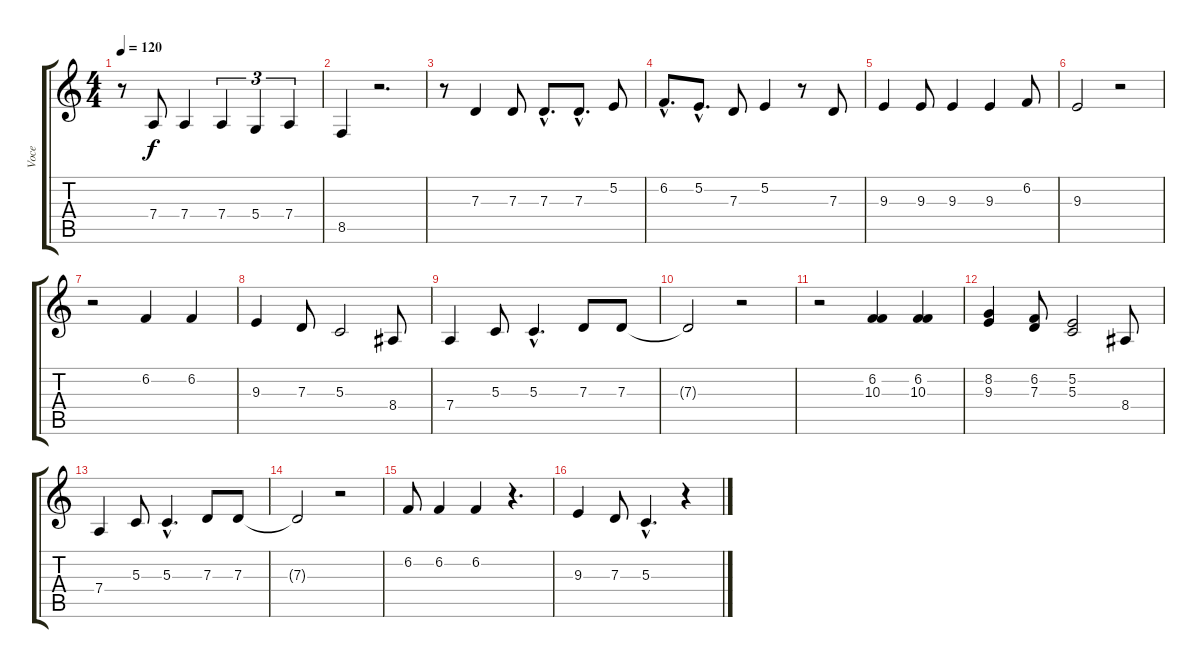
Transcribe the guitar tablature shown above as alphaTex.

\track ("Voce" "Voce") {instrument altosax}
\staff {score tabs}
\tuning (E4 B3 G3 D3 A2 E2) {hide}
\ts (4 4)
\tempo 120
\clef g2
\ks c
r.8{dy f} 7.4.8 7.4.4 7.4.4{tu (3 2)} 5.4.4{tu (3 2)} 7.4.4{tu (3 2)} |
8.5.4 r.2{d} |
r.8 7.3.4 7.3.8 7.3{hac}.8{d} 7.3{hac}.8{d} 5.2.8 |
6.2{hac}.8{d} 5.2{hac}.8{d} 7.3.8 5.2.4 r.8 7.3.8 |
9.3.4 9.3.8 9.3.4 9.3.4 6.2.8 |
9.3.2 r.2 |
r.2 6.2.4 6.2.4 |
9.3.4 7.3.8 5.3.2 8.4.8 |
7.4.4 5.3.8 5.3{hac}.4{d} 7.3.8 7.3.8 |
7.3{t}.2 r.2 |
r.2 (6.2 10.3).4 (6.2 10.3).4 |
(8.2 9.3).4 (6.2 7.3).8 (5.2 5.3).2 8.4.8 |
7.4.4 5.3.8 5.3{hac}.4{d} 7.3.8 7.3.8 |
7.3{t}.2 r.2 |
6.2.8 6.2.4 6.2.4 r.4{d} |
9.3.4 7.3.8 5.3{hac}.4{d} r.4
